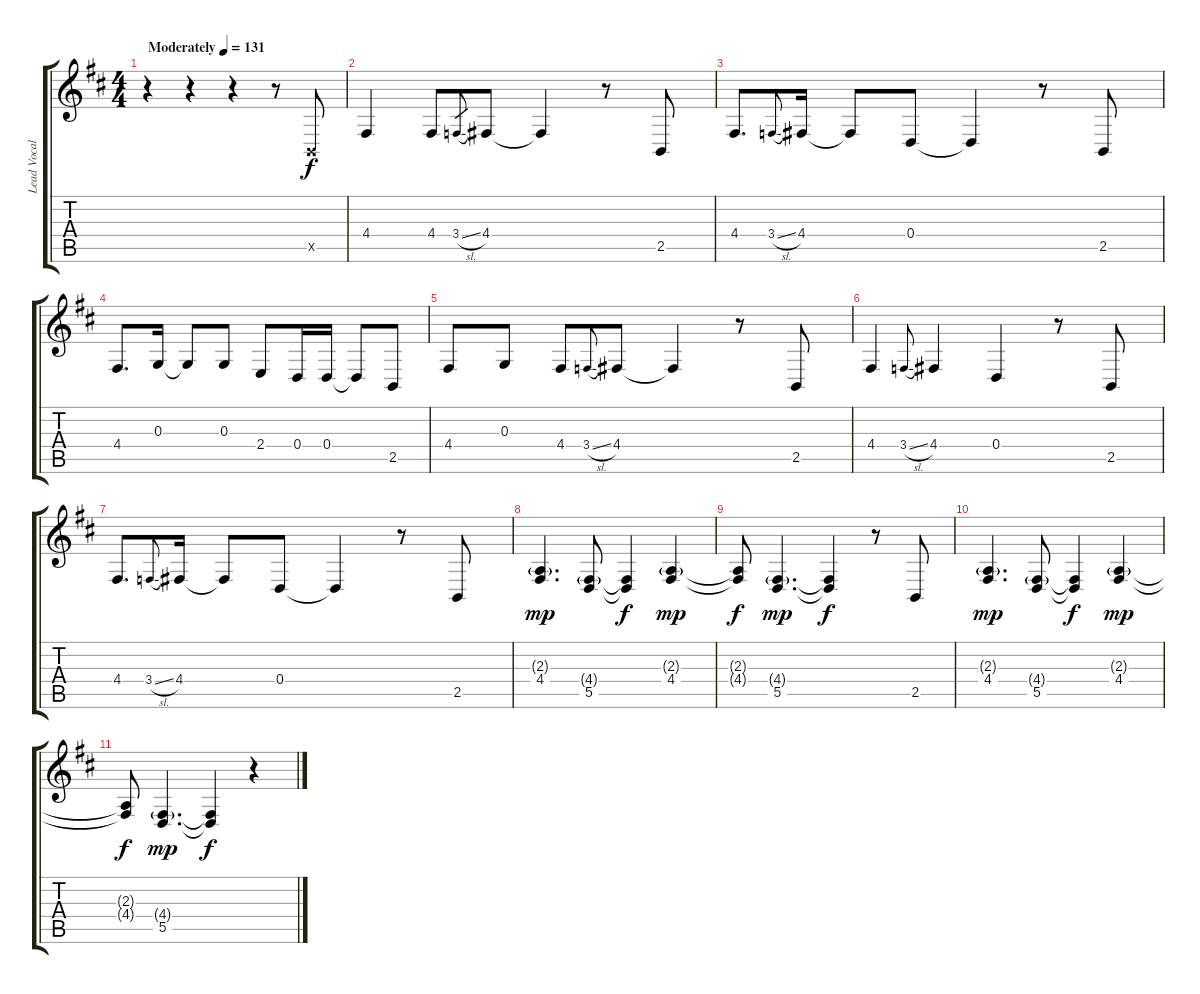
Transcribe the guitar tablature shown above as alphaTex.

\track ("Lead Vocals" "Lead Vocal") {instrument clarinet}
\staff {score tabs}
\tuning (E4 B3 G3 D3 A2 E2) {hide}
\ts (4 4)
\tempo (131 "Moderately")
\clef g2
\ks d
r.4{dy f instrument clarinet} r.4 r.4 r.8 2.5{x}.8 |
4.4.4 4.4.8 3.4{sl}.8{gr} 4.4.8 4.4{t}.4 r.8 2.5.8 |
4.4.8{d} 3.4{sl}.8{gr onbeat} 4.4.16 4.4{t}.8 0.4.8 0.4{t}.4 r.8 2.5.8 |
4.4.8{d} 0.3.16 0.3{t}.8 0.3.8 2.4.8 0.4.16 0.4.16 0.4{t}.8 2.5.8 |
4.4.8 0.3.8 4.4.8 3.4{sl}.8{gr onbeat} 4.4.8 4.4{t}.4 r.8 2.5.8 |
4.4.4 3.4{sl}.8{gr onbeat} 4.4.4 0.4.4 r.8 2.5.8 |
4.4.8{d} 3.4{sl}.8{gr onbeat} 4.4.16 4.4{t}.8 0.4.8 0.4{t}.4 r.8 2.5.8 |
(2.3{g} 4.4).4{d dy mp} (4.4{g} 5.5).8 (4.4{t} 5.5{t}).4{dy f} (2.3{g} 4.4).4{dy mp} |
(2.3{t} 4.4{t}).8{dy f} (4.4{g} 5.5).4{d dy mp} (4.4{t} 5.5{t}).4{dy f} r.8 2.5.8 |
(2.3{g} 4.4).4{d dy mp} (4.4{g} 5.5).8 (4.4{t} 5.5{t}).4{dy f} (2.3{g} 4.4).4{dy mp} |
(2.3{t} 4.4{t}).8{dy f} (4.4{g} 5.5).4{d dy mp} (4.4{t} 5.5{t}).4{dy f} r.4
